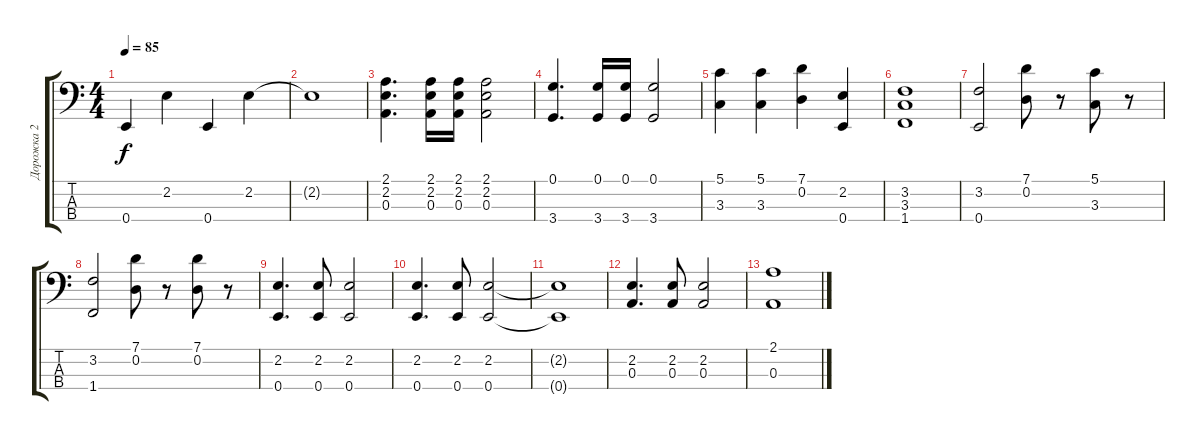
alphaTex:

\track ("Дорожка 2" "Дорожка 2") {instrument acousticguitarsteel}
\staff {score tabs}
\tuning (G2 D2 A1 E1) {hide}
\ts (4 4)
\tempo 85
\clef f4
\ks c
0.4.4{dy f} 2.2.4 0.4.4 2.2.4 |
2.2{t}.1 |
(2.1 2.2 0.3).4{d} (2.1 2.2 0.3).16 (2.1 2.2 0.3).16 (2.1 2.2 0.3).2 |
(0.1 3.4).4{d} (0.1 3.4).16 (0.1 3.4).16 (0.1 3.4).2 |
(5.1 3.3).4 (5.1 3.3).4 (7.1 0.2).4 (2.2 0.4).4 |
(3.2 3.3 1.4).1 |
(3.2 0.4).2 (7.1 0.2).8 r.8 (5.1 3.3).8 r.8 |
(3.2 1.4).2 (7.1 0.2).8 r.8 (7.1 0.2).8 r.8 |
(2.2 0.4).4{d} (2.2 0.4).8 (2.2 0.4).2 |
(2.2 0.4).4{d} (2.2 0.4).8 (2.2 0.4).2 |
(2.2{t} 0.4{t}).1 |
(2.2 0.3).4{d} (2.2 0.3).8 (2.2 0.3).2 |
(2.1 0.3).1
